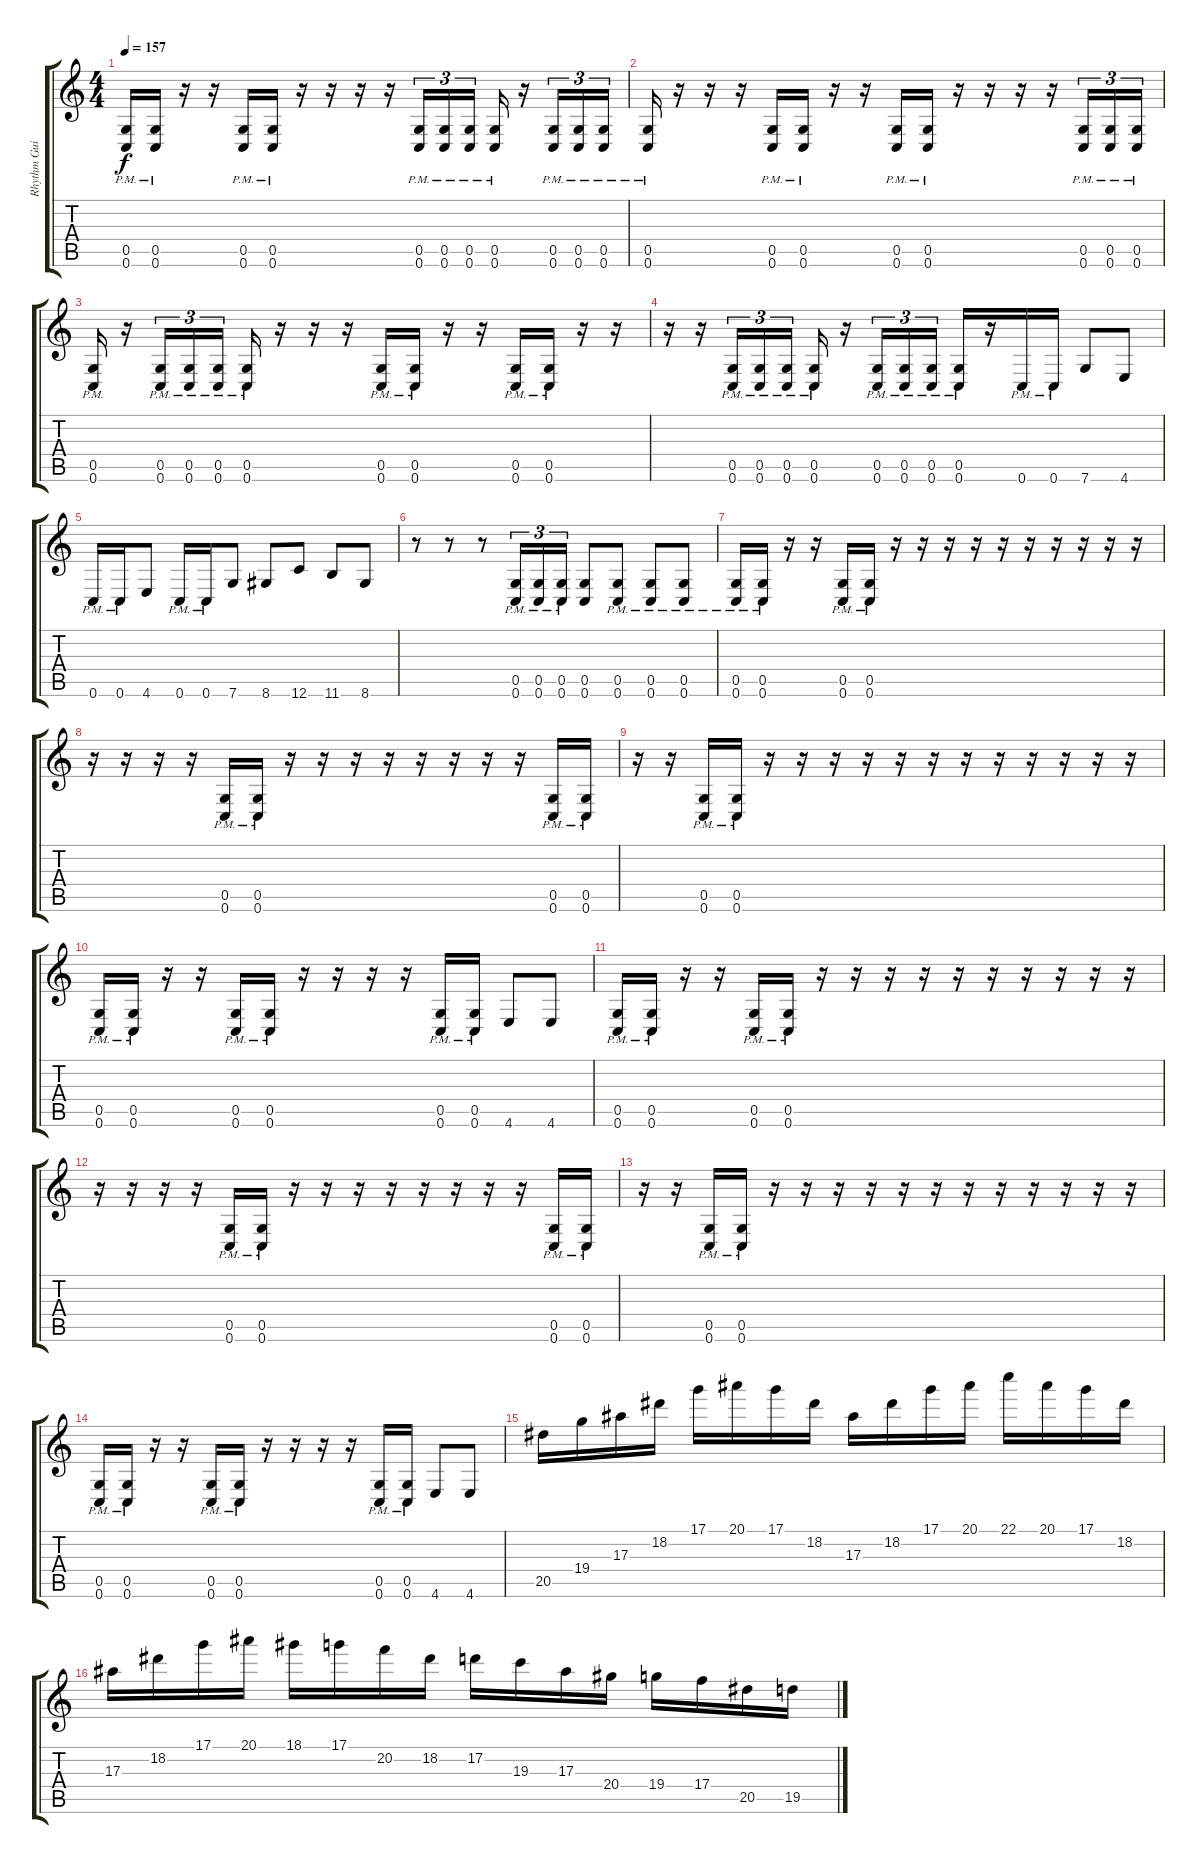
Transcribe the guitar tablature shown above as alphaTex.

\track ("Rhythm Guitar 2" "Rhythm Gui") {instrument distortionguitar}
\staff {score tabs}
\tuning (D4 A3 F3 C3 G2 C2) {hide}
\ts (4 4)
\tempo 157
\clef g2
\ks c
(0.5{pm} 0.6{pm}).16{dy f} (0.5{pm} 0.6{pm}).16 r.16 r.16 (0.5{pm} 0.6{pm}).16 (0.5{pm} 0.6{pm}).16 r.16 r.16 r.16 r.16 (0.5{pm} 0.6{pm}).16{tu (3 2)} (0.5{pm} 0.6{pm}).16{tu (3 2)} (0.5{pm} 0.6{pm}).16{tu (3 2)} (0.5{pm} 0.6{pm}).16 r.16 (0.5{pm} 0.6{pm}).16{tu (3 2)} (0.5{pm} 0.6{pm}).16{tu (3 2)} (0.5{pm} 0.6{pm}).16{tu (3 2)} |
(0.5{pm} 0.6{pm}).16 r.16 r.16 r.16 (0.5{pm} 0.6{pm}).16 (0.5{pm} 0.6{pm}).16 r.16 r.16 (0.5{pm} 0.6{pm}).16 (0.5{pm} 0.6{pm}).16 r.16 r.16 r.16 r.16 (0.5{pm} 0.6{pm}).16{tu (3 2)} (0.5{pm} 0.6{pm}).16{tu (3 2)} (0.5{pm} 0.6{pm}).16{tu (3 2)} |
(0.5{pm} 0.6{pm}).16 r.16 (0.5{pm} 0.6{pm}).16{tu (3 2)} (0.5{pm} 0.6{pm}).16{tu (3 2)} (0.5{pm} 0.6{pm}).16{tu (3 2)} (0.5{pm} 0.6{pm}).16 r.16 r.16 r.16 (0.5{pm} 0.6{pm}).16 (0.5{pm} 0.6{pm}).16 r.16 r.16 (0.5{pm} 0.6{pm}).16 (0.5{pm} 0.6{pm}).16 r.16 r.16 |
r.16 r.16 (0.5{pm} 0.6{pm}).16{tu (3 2)} (0.5{pm} 0.6{pm}).16{tu (3 2)} (0.5{pm} 0.6{pm}).16{tu (3 2)} (0.5{pm} 0.6{pm}).16 r.16 (0.5{pm} 0.6{pm}).16{tu (3 2)} (0.5{pm} 0.6{pm}).16{tu (3 2)} (0.5{pm} 0.6{pm}).16{tu (3 2)} (0.5{pm} 0.6{pm}).16 r.16 0.6{pm}.16 0.6{pm}.16 7.6.8 4.6.8 |
0.6{pm}.16 0.6{pm}.16 4.6.8 0.6{pm}.16 0.6{pm}.16 7.6.8 8.6.8 12.6.8 11.6.8 8.6.8 |
r.8 r.8 r.8 (0.5{pm} 0.6{pm}).16{tu (3 2)} (0.5{pm} 0.6{pm}).16{tu (3 2)} (0.5{pm} 0.6{pm}).16{tu (3 2)} (0.5 0.6).8 (0.5{pm} 0.6{pm}).8 (0.5{pm} 0.6{pm}).8 (0.5{pm} 0.6{pm}).8 |
(0.5{pm} 0.6{pm}).16 (0.5{pm} 0.6{pm}).16 r.16 r.16 (0.5{pm} 0.6{pm}).16 (0.5{pm} 0.6{pm}).16 r.16 r.16 r.16 r.16 r.16 r.16 r.16 r.16 r.16 r.16 |
r.16 r.16 r.16 r.16 (0.5{pm} 0.6{pm}).16 (0.5{pm} 0.6{pm}).16 r.16 r.16 r.16 r.16 r.16 r.16 r.16 r.16 (0.5{pm} 0.6{pm}).16 (0.5{pm} 0.6{pm}).16 |
r.16 r.16 (0.5{pm} 0.6{pm}).16 (0.5{pm} 0.6{pm}).16 r.16 r.16 r.16 r.16 r.16 r.16 r.16 r.16 r.16 r.16 r.16 r.16 |
(0.5{pm} 0.6{pm}).16 (0.5{pm} 0.6{pm}).16 r.16 r.16 (0.5{pm} 0.6{pm}).16 (0.5{pm} 0.6{pm}).16 r.16 r.16 r.16 r.16 (0.5{pm} 0.6{pm}).16 (0.5{pm} 0.6{pm}).16 4.6.8 4.6.8 |
(0.5{pm} 0.6{pm}).16 (0.5{pm} 0.6{pm}).16 r.16 r.16 (0.5{pm} 0.6{pm}).16 (0.5{pm} 0.6{pm}).16 r.16 r.16 r.16 r.16 r.16 r.16 r.16 r.16 r.16 r.16 |
r.16 r.16 r.16 r.16 (0.5{pm} 0.6{pm}).16 (0.5{pm} 0.6{pm}).16 r.16 r.16 r.16 r.16 r.16 r.16 r.16 r.16 (0.5{pm} 0.6{pm}).16 (0.5{pm} 0.6{pm}).16 |
r.16 r.16 (0.5{pm} 0.6{pm}).16 (0.5{pm} 0.6{pm}).16 r.16 r.16 r.16 r.16 r.16 r.16 r.16 r.16 r.16 r.16 r.16 r.16 |
(0.5{pm} 0.6{pm}).16 (0.5{pm} 0.6{pm}).16 r.16 r.16 (0.5{pm} 0.6{pm}).16 (0.5{pm} 0.6{pm}).16 r.16 r.16 r.16 r.16 (0.5{pm} 0.6{pm}).16 (0.5{pm} 0.6{pm}).16 4.6.8 4.6.8 |
20.5.16 19.4.16 17.3.16 18.2.16 17.1.16 20.1.16 17.1.16 18.2.16 17.3.16 18.2.16 17.1.16 20.1.16 22.1.16 20.1.16 17.1.16 18.2.16 |
17.3.16 18.2.16 17.1.16 20.1.16 18.1.16 17.1.16 20.2.16 18.2.16 17.2.16 19.3.16 17.3.16 20.4.16 19.4.16 17.4.16 20.5.16 19.5.16
